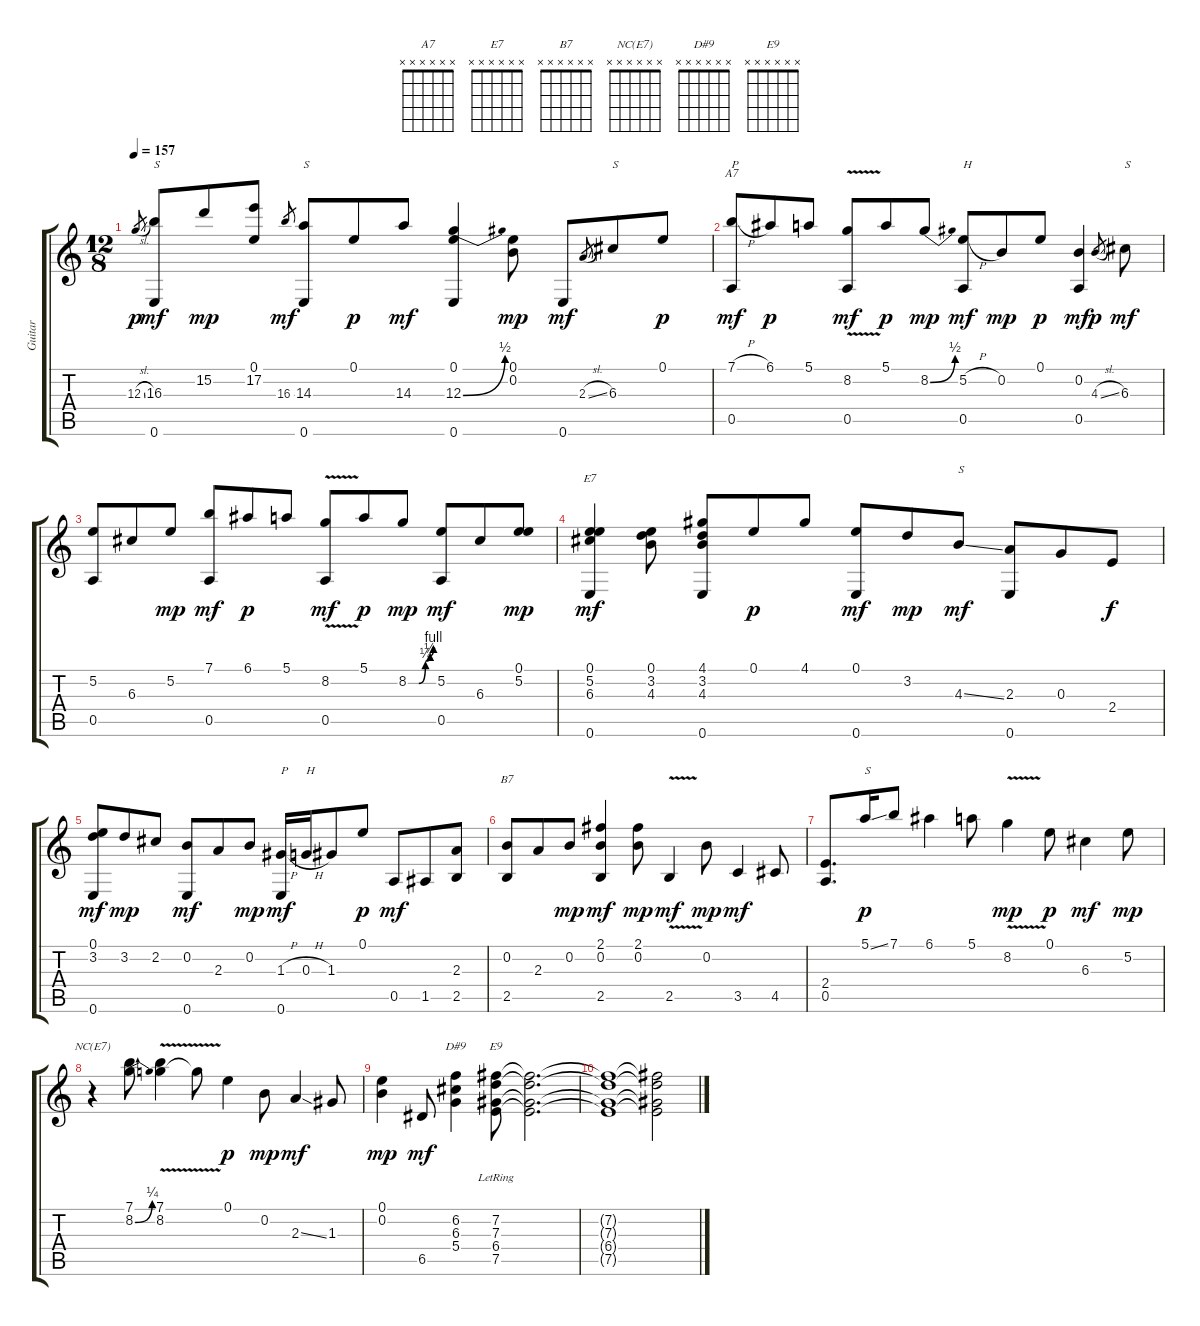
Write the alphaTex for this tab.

\track ("Guitar " "Guitar ") {instrument acousticguitarsteel}
\staff {score tabs}
\tuning (E4 B3 G3 D3 A2 E2) {hide}
\chord ("A7" x x x x x x)
\chord ("E7" x x x x x x)
\chord ("B7" x x x x x x)
\chord ("NC(E7)" x x x x x x)
\chord ("D#9" x x x x x x)
\chord ("E9" x x x x x x)
\ts (12 8)
\tempo 157
\clef g2
\ks c
12.3{sl}.8{gr dy p} (16.3 0.6).8{txt "S" dy mf} 15.2.8{dy mp} (0.1 17.2).8 16.3.8{gr dy mf} (14.3 0.6).8{txt "S"} 0.1.8{dy p} 14.3.8{dy mf} (0.1 12.3{be (bend 0 0 60 2)} 0.6).4 (0.1 0.2).8{dy mp} 0.6.8{dy mf} 2.3{sl}.8{gr} 6.3.8{txt "S"} 0.1.8{dy p} |
(7.1{h} 0.5).8{ch "A7" txt "P" dy mf} 6.1.8{dy p} 5.1.8 (8.2{v} 0.5{v}).8{dy mf} 5.1.8{dy p} 8.2{be (bend 0 0 60 2)}.8{dy mp} (5.2{h} 0.5).8{txt "H" dy mf} 0.2.8{dy mp} 0.1.8{dy p} (0.2 0.5).4{dy mf} 4.3{sl}.8{gr dy p} 6.3.8{txt "S" dy mf} |
(5.2 0.5).8 6.3.8 5.2.8{dy mp} (7.1 0.5).8{dy mf} 6.1.8{dy p} 5.1.8 (8.2{v} 0.5{v}).8{dy mf} 5.1.8{dy p} 8.2{be (custom 0 0 20 0 25 0 41 1 52 2 60 4)}.8{dy mp} (5.2 0.5).8{dy mf} 6.3.8 (0.1 5.2).8{dy mp} |
(0.1 5.2 6.3 0.6).4{ch "E7" dy mf} (0.1 3.2 4.3).8 (4.1 3.2 4.3 0.6).8 0.1.8{dy p} 4.1.8 (0.1 0.6).8{dy mf} 3.2.8{dy mp} 4.3{ss}.8{txt "S" dy mf} (2.3 0.6).8 0.3.8 2.4.8{dy f} |
(0.1 3.2 0.6).8{dy mf} 3.2.8{dy mp} 2.2.8 (0.2 0.6).8{dy mf} 2.3.8 0.2.8{dy mp} (1.3{h} 0.6).16{txt "P" dy mf} 0.3{h}.16{txt "H"} 1.3.8 0.1.8{dy p} 0.5.8{dy mf} 1.5.8 (2.3 2.5).8 |
(0.2 2.5).8{ch "B7"} 2.3.8 0.2.8{dy mp} (2.1 0.2 2.5).4{dy mf} (2.1 0.2).8{dy mp} 2.5{v}.4{dy mf} 0.2.8{dy mp} 3.5.4{dy mf} 4.5.8 |
(2.4 0.5).8{d} 5.1{ss}.16{txt "S" dy p} 7.1.8 6.1.4 5.1.8 8.2{v}.4{dy mp} 0.1.8{dy p} 6.3.4{dy mf} 5.2.8{dy mp} |
r.4{ch "NC(E7)"} (7.1 8.2{be (bend 0 0 60 1)}).8 (7.1{v} 8.2{v}).4 8.2{t}.8 0.1.4{dy p} 0.2.8{dy mp} 2.3{ss}.4{dy mf} 1.3.8 |
(0.1 0.2).4{dy mp} 6.5.8{dy mf} (6.2 6.3 5.4).4{ch "D#9"} (7.2{lr} 7.3{lr} 6.4{lr} 7.5{lr}).8{ch "E9"} (7.2{t} 7.3{t} 6.4{t} 7.5{t}).2{d} |
(7.2{t} 7.3{t} 6.4{t} 7.5{t}).1 (7.2{t} 7.3{t} 6.4{t} 7.5{t}).2{volume 0}
